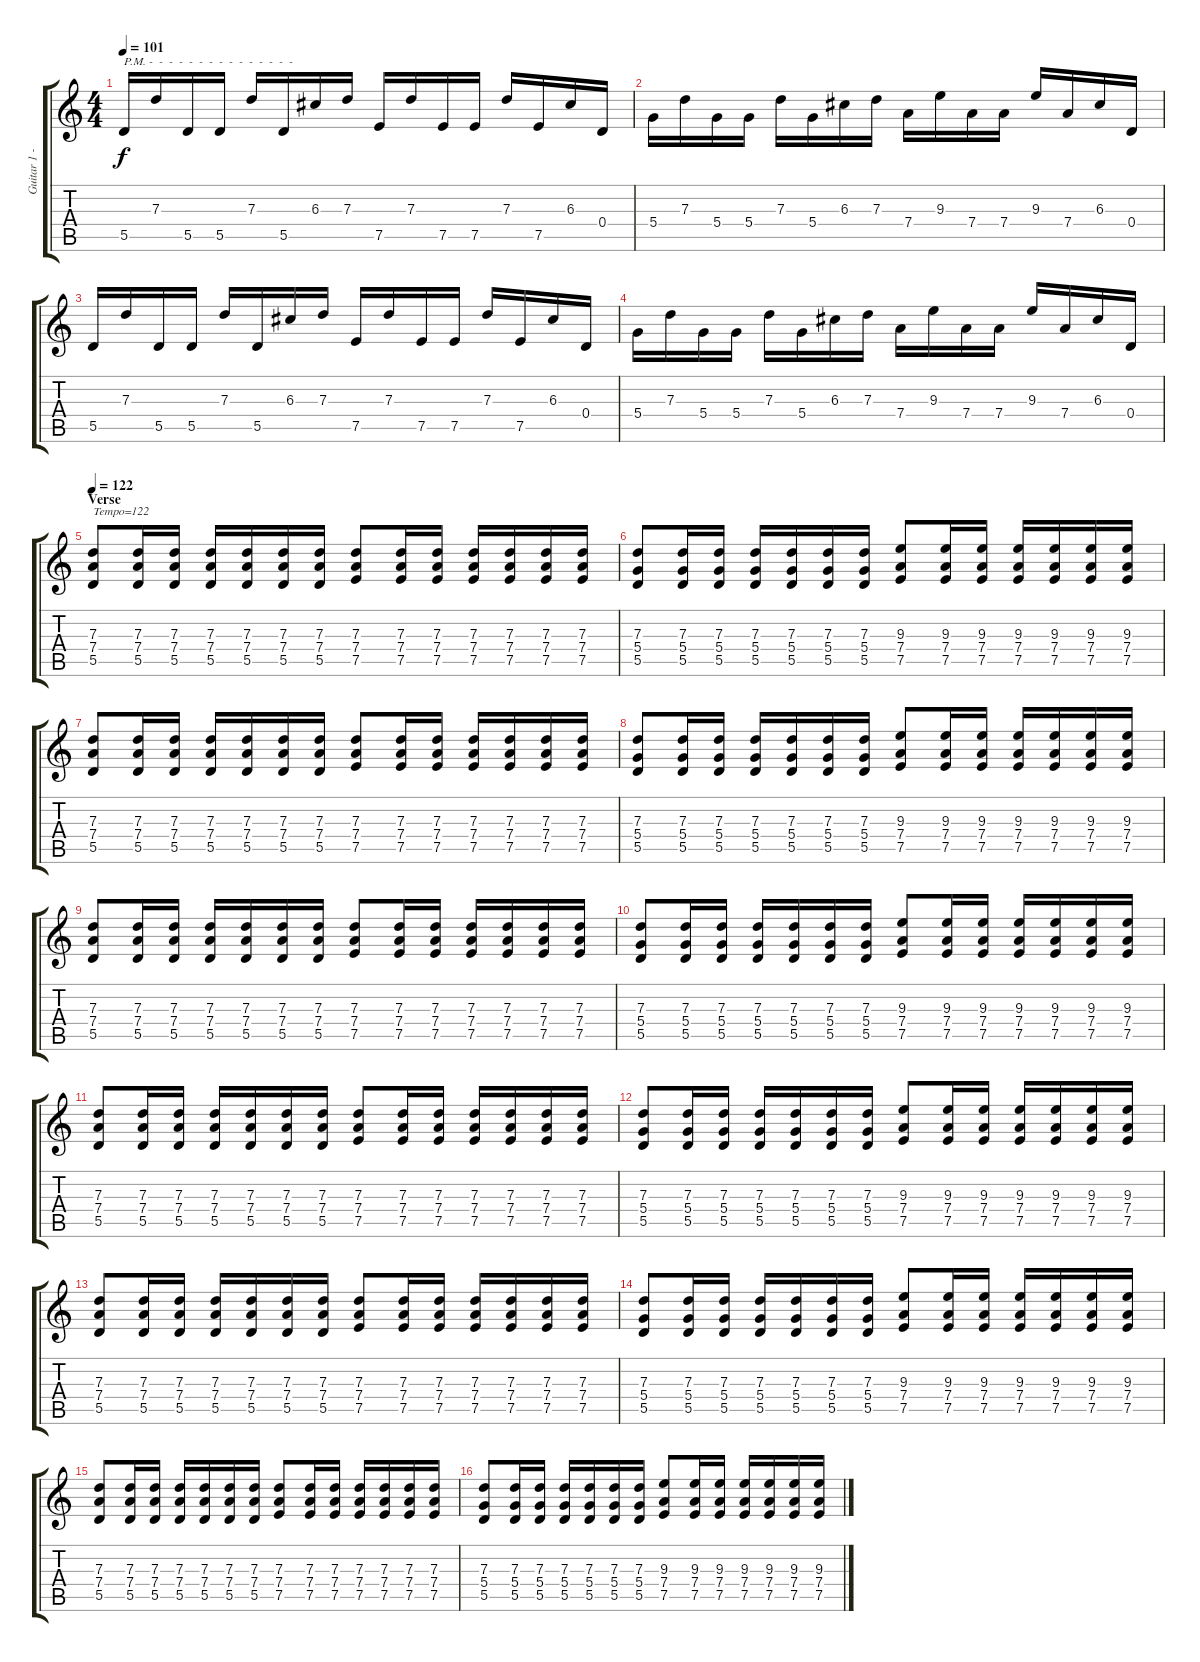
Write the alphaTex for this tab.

\track ("Guitar 1 - Distortion" "Guitar 1 -") {instrument distortionguitar}
\staff {score tabs}
\tuning (E4 B3 G3 D3 A2 E2) {hide}
\ts (4 4)
\tempo 101
\clef g2
\ks c
5.5.16{txt "P.M. -  -  -  -  -  -  -  -  -  -  -  -  -  -  -  " dy f} 7.3.16 5.5.16 5.5.16 7.3.16 5.5.16 6.3.16 7.3.16 7.5.16 7.3.16 7.5.16 7.5.16 7.3.16 7.5.16 6.3.16 0.4.16 |
5.4.16 7.3.16 5.4.16 5.4.16 7.3.16 5.4.16 6.3.16 7.3.16 7.4.16 9.3.16 7.4.16 7.4.16 9.3.16 7.4.16 6.3.16 0.4.16 |
5.5.16 7.3.16 5.5.16 5.5.16 7.3.16 5.5.16 6.3.16 7.3.16 7.5.16 7.3.16 7.5.16 7.5.16 7.3.16 7.5.16 6.3.16 0.4.16 |
5.4.16 7.3.16 5.4.16 5.4.16 7.3.16 5.4.16 6.3.16 7.3.16 7.4.16 9.3.16 7.4.16 7.4.16 9.3.16 7.4.16 6.3.16 0.4.16 |
\section ("" "Verse")
\tempo 122
(7.3 7.4 5.5).8{txt "Tempo=122"} (7.3 7.4 5.5).16 (7.3 7.4 5.5).16 (7.3 7.4 5.5).16 (7.3 7.4 5.5).16 (7.3 7.4 5.5).16 (7.3 7.4 5.5).16 (7.3 7.4 7.5).8 (7.3 7.4 7.5).16 (7.3 7.4 7.5).16 (7.3 7.4 7.5).16 (7.3 7.4 7.5).16 (7.3 7.4 7.5).16 (7.3 7.4 7.5).16 |
(7.3 5.4 5.5).8 (7.3 5.4 5.5).16 (7.3 5.4 5.5).16 (7.3 5.4 5.5).16 (7.3 5.4 5.5).16 (7.3 5.4 5.5).16 (7.3 5.4 5.5).16 (9.3 7.4 7.5).8 (9.3 7.4 7.5).16 (9.3 7.4 7.5).16 (9.3 7.4 7.5).16 (9.3 7.4 7.5).16 (9.3 7.4 7.5).16 (9.3 7.4 7.5).16 |
(7.3 7.4 5.5).8 (7.3 7.4 5.5).16 (7.3 7.4 5.5).16 (7.3 7.4 5.5).16 (7.3 7.4 5.5).16 (7.3 7.4 5.5).16 (7.3 7.4 5.5).16 (7.3 7.4 7.5).8 (7.3 7.4 7.5).16 (7.3 7.4 7.5).16 (7.3 7.4 7.5).16 (7.3 7.4 7.5).16 (7.3 7.4 7.5).16 (7.3 7.4 7.5).16 |
(7.3 5.4 5.5).8 (7.3 5.4 5.5).16 (7.3 5.4 5.5).16 (7.3 5.4 5.5).16 (7.3 5.4 5.5).16 (7.3 5.4 5.5).16 (7.3 5.4 5.5).16 (9.3 7.4 7.5).8 (9.3 7.4 7.5).16 (9.3 7.4 7.5).16 (9.3 7.4 7.5).16 (9.3 7.4 7.5).16 (9.3 7.4 7.5).16 (9.3 7.4 7.5).16 |
(7.3 7.4 5.5).8 (7.3 7.4 5.5).16 (7.3 7.4 5.5).16 (7.3 7.4 5.5).16 (7.3 7.4 5.5).16 (7.3 7.4 5.5).16 (7.3 7.4 5.5).16 (7.3 7.4 7.5).8 (7.3 7.4 7.5).16 (7.3 7.4 7.5).16 (7.3 7.4 7.5).16 (7.3 7.4 7.5).16 (7.3 7.4 7.5).16 (7.3 7.4 7.5).16 |
(7.3 5.4 5.5).8 (7.3 5.4 5.5).16 (7.3 5.4 5.5).16 (7.3 5.4 5.5).16 (7.3 5.4 5.5).16 (7.3 5.4 5.5).16 (7.3 5.4 5.5).16 (9.3 7.4 7.5).8 (9.3 7.4 7.5).16 (9.3 7.4 7.5).16 (9.3 7.4 7.5).16 (9.3 7.4 7.5).16 (9.3 7.4 7.5).16 (9.3 7.4 7.5).16 |
(7.3 7.4 5.5).8 (7.3 7.4 5.5).16 (7.3 7.4 5.5).16 (7.3 7.4 5.5).16 (7.3 7.4 5.5).16 (7.3 7.4 5.5).16 (7.3 7.4 5.5).16 (7.3 7.4 7.5).8 (7.3 7.4 7.5).16 (7.3 7.4 7.5).16 (7.3 7.4 7.5).16 (7.3 7.4 7.5).16 (7.3 7.4 7.5).16 (7.3 7.4 7.5).16 |
(7.3 5.4 5.5).8 (7.3 5.4 5.5).16 (7.3 5.4 5.5).16 (7.3 5.4 5.5).16 (7.3 5.4 5.5).16 (7.3 5.4 5.5).16 (7.3 5.4 5.5).16 (9.3 7.4 7.5).8 (9.3 7.4 7.5).16 (9.3 7.4 7.5).16 (9.3 7.4 7.5).16 (9.3 7.4 7.5).16 (9.3 7.4 7.5).16 (9.3 7.4 7.5).16 |
(7.3 7.4 5.5).8 (7.3 7.4 5.5).16 (7.3 7.4 5.5).16 (7.3 7.4 5.5).16 (7.3 7.4 5.5).16 (7.3 7.4 5.5).16 (7.3 7.4 5.5).16 (7.3 7.4 7.5).8 (7.3 7.4 7.5).16 (7.3 7.4 7.5).16 (7.3 7.4 7.5).16 (7.3 7.4 7.5).16 (7.3 7.4 7.5).16 (7.3 7.4 7.5).16 |
(7.3 5.4 5.5).8 (7.3 5.4 5.5).16 (7.3 5.4 5.5).16 (7.3 5.4 5.5).16 (7.3 5.4 5.5).16 (7.3 5.4 5.5).16 (7.3 5.4 5.5).16 (9.3 7.4 7.5).8 (9.3 7.4 7.5).16 (9.3 7.4 7.5).16 (9.3 7.4 7.5).16 (9.3 7.4 7.5).16 (9.3 7.4 7.5).16 (9.3 7.4 7.5).16 |
(7.3 7.4 5.5).8 (7.3 7.4 5.5).16 (7.3 7.4 5.5).16 (7.3 7.4 5.5).16 (7.3 7.4 5.5).16 (7.3 7.4 5.5).16 (7.3 7.4 5.5).16 (7.3 7.4 7.5).8 (7.3 7.4 7.5).16 (7.3 7.4 7.5).16 (7.3 7.4 7.5).16 (7.3 7.4 7.5).16 (7.3 7.4 7.5).16 (7.3 7.4 7.5).16 |
(7.3 5.4 5.5).8 (7.3 5.4 5.5).16 (7.3 5.4 5.5).16 (7.3 5.4 5.5).16 (7.3 5.4 5.5).16 (7.3 5.4 5.5).16 (7.3 5.4 5.5).16 (9.3 7.4 7.5).8 (9.3 7.4 7.5).16 (9.3 7.4 7.5).16 (9.3 7.4 7.5).16 (9.3 7.4 7.5).16 (9.3 7.4 7.5).16 (9.3 7.4 7.5).16
